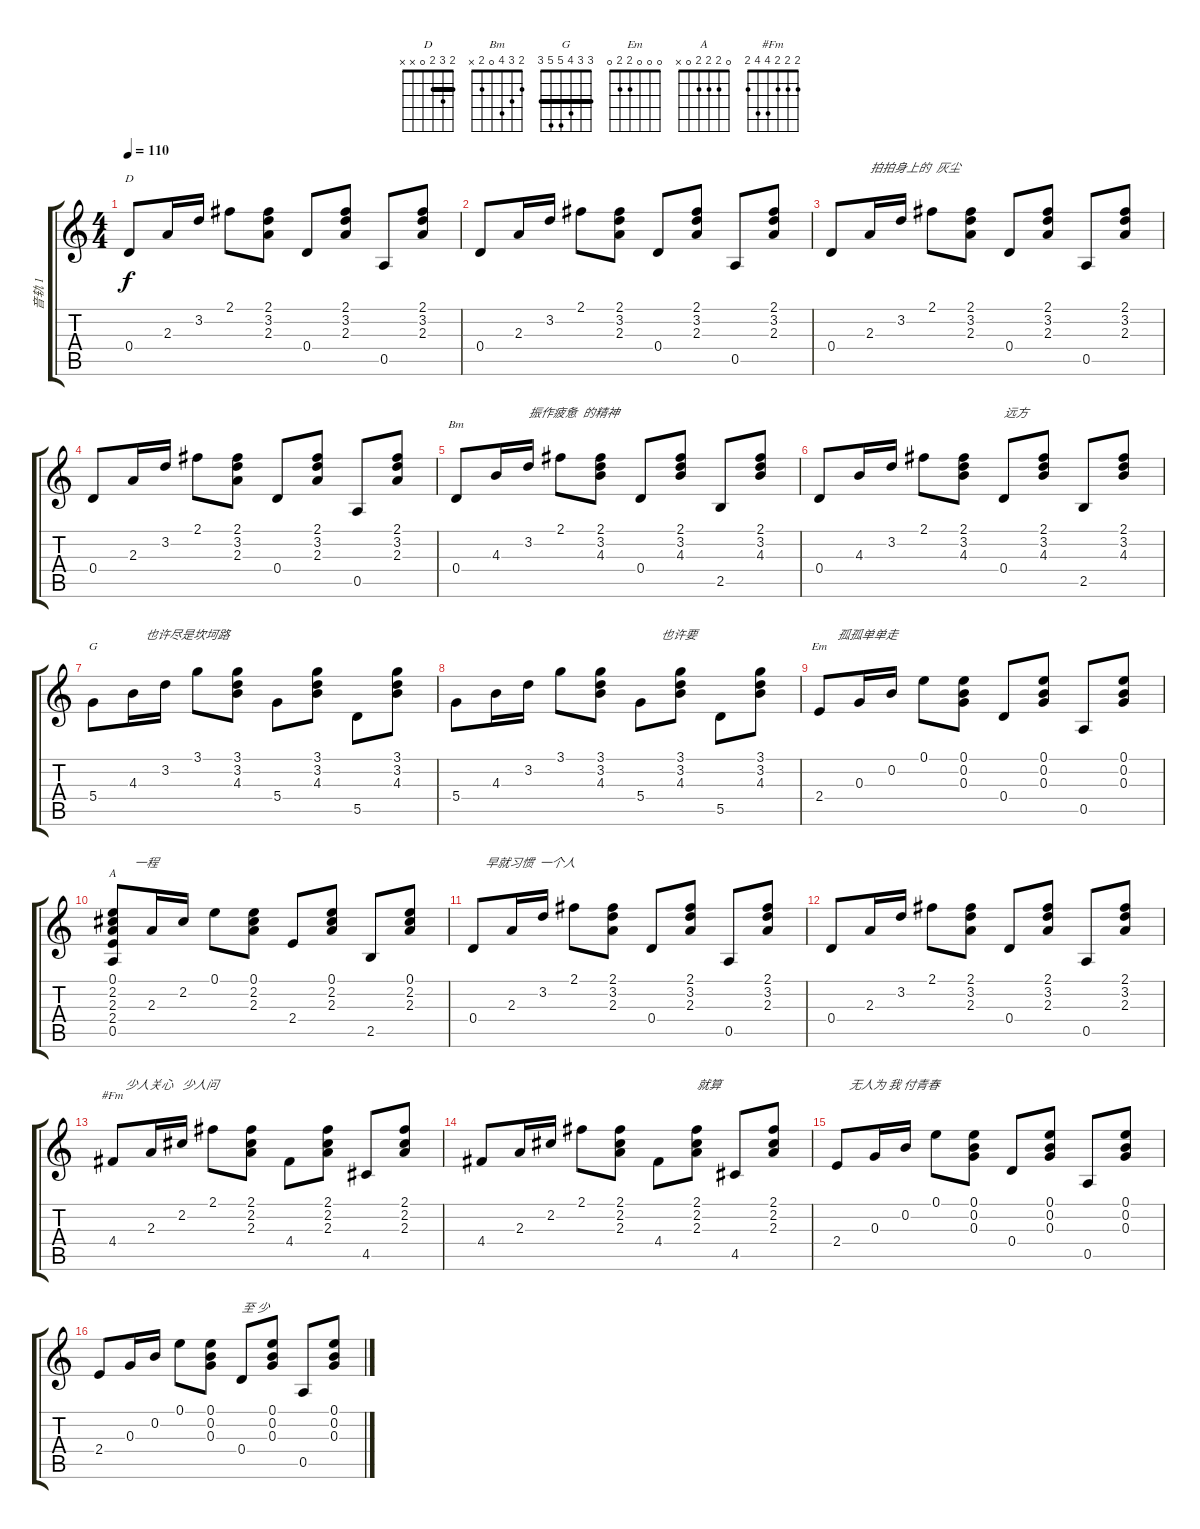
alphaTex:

\track ("音轨 1" "音轨 1") {instrument acousticguitarnylon}
\staff {score tabs}
\tuning (E4 B3 G3 D3 A2 E2) {hide}
\chord ("D" 2 3 2 0 x x) {barre 2}
\chord ("Bm" 2 3 4 0 2 x)
\chord ("G" 3 3 4 5 5 3) {barre 3}
\chord ("Em" 0 0 0 2 2 0)
\chord ("A" 0 2 2 2 0 x)
\chord ("#Fm" 2 2 2 4 4 2)
\ts (4 4)
\tempo 110
\clef g2
\ks c
0.4.8{ch "D" dy f instrument acousticguitarnylon} 2.3.16 3.2.16 2.1.8 (2.1 3.2 2.3).8 0.4.8 (2.1 3.2 2.3).8 0.5.8 (2.1 3.2 2.3).8 |
0.4.8 2.3.16 3.2.16 2.1.8 (2.1 3.2 2.3).8 0.4.8 (2.1 3.2 2.3).8 0.5.8 (2.1 3.2 2.3).8 |
0.4.8 2.3.16{txt "拍拍身上的  灰尘"} 3.2.16 2.1.8 (2.1 3.2 2.3).8 0.4.8 (2.1 3.2 2.3).8 0.5.8 (2.1 3.2 2.3).8 |
0.4.8 2.3.16 3.2.16 2.1.8 (2.1 3.2 2.3).8 0.4.8 (2.1 3.2 2.3).8 0.5.8 (2.1 3.2 2.3).8 |
0.4.8{ch "Bm"} 4.3.16 3.2.16{txt "振作疲惫  的精神"} 2.1.8 (2.1 3.2 4.3).8 0.4.8 (2.1 3.2 4.3).8 2.5.8 (2.1 3.2 4.3).8 |
0.4.8 4.3.16 3.2.16 2.1.8 (2.1 3.2 4.3).8 0.4.8{txt "远方"} (2.1 3.2 4.3).8 2.5.8 (2.1 3.2 4.3).8 |
5.4.8{ch "G"} 4.3.16{txt "    也许尽是坎坷路"} 3.2.16 3.1.8 (3.1 3.2 4.3).8 5.4.8 (3.1 3.2 4.3).8 5.5.8 (3.1 3.2 4.3).8 |
5.4.8 4.3.16 3.2.16 3.1.8 (3.1 3.2 4.3).8{txt "                    也许要"} 5.4.8 (3.1 3.2 4.3).8 5.5.8 (3.1 3.2 4.3).8 |
2.4.8{ch "Em" txt "      孤孤单单走"} 0.3.16 0.2.16 0.1.8 (0.1 0.2 0.3).8 0.4.8 (0.1 0.2 0.3).8 0.5.8 (0.1 0.2 0.3).8 |
(0.1 2.2 2.3 2.4 0.5).8{ch "A" txt "       一程"} 2.3.16 2.2.16 0.1.8 (0.1 2.2 2.3).8 2.4.8 (0.1 2.2 2.3).8 2.5.8 (0.1 2.2 2.3).8 |
0.4.8{txt "    早就习惯  一个人"} 2.3.16 3.2.16 2.1.8 (2.1 3.2 2.3).8 0.4.8 (2.1 3.2 2.3).8 0.5.8 (2.1 3.2 2.3).8 |
0.4.8 2.3.16 3.2.16 2.1.8 (2.1 3.2 2.3).8 0.4.8 (2.1 3.2 2.3).8 0.5.8 (2.1 3.2 2.3).8 |
4.4.8{ch "#Fm" txt "    少人关心   少人问"} 2.3.16 2.2.16 2.1.8 (2.1 2.2 2.3).8 4.4.8 (2.1 2.2 2.3).8 4.5.8 (2.1 2.2 2.3).8 |
4.4.8 2.3.16 2.2.16 2.1.8 (2.1 2.2 2.3).8 4.4.8 (2.1 2.2 2.3).8{txt "就算"} 4.5.8 (2.1 2.2 2.3).8 |
2.4.8{txt "    无人为 我 付青春"} 0.3.16 0.2.16 0.1.8 (0.1 0.2 0.3).8 0.4.8 (0.1 0.2 0.3).8 0.5.8 (0.1 0.2 0.3).8 |
2.4.8 0.3.16 0.2.16 0.1.8 (0.1 0.2 0.3).8 0.4.8{txt "至 少"} (0.1 0.2 0.3).8 0.5.8 (0.1 0.2 0.3).8
